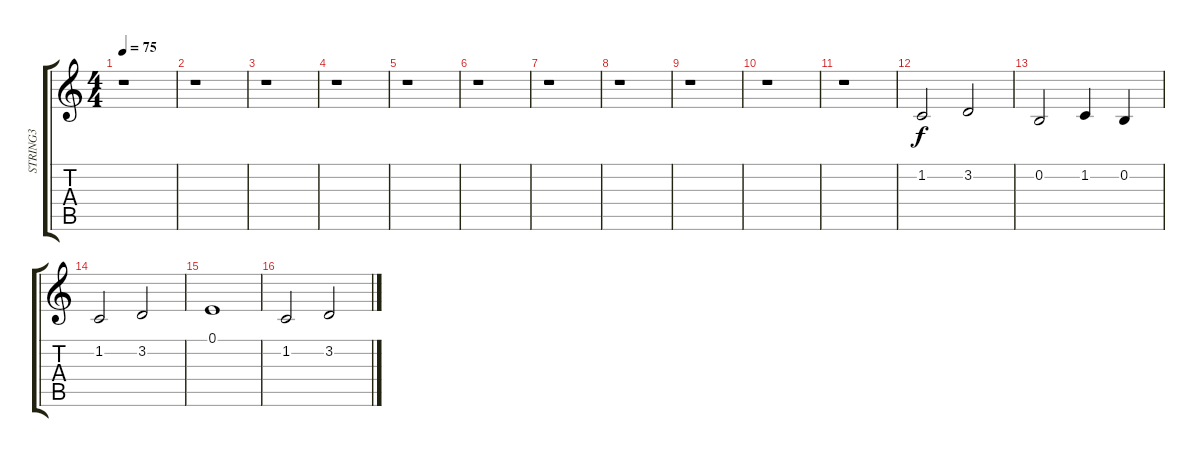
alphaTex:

\track ("STRING3" "STRING3") {instrument stringensemble1}
\staff {score tabs}
\tuning (E4 B3 G3 D3 A2 E2) {hide}
\ts (4 4)
\tempo 75
\clef g2
\ks c
r.1{dy f} |
r.1 |
r.1 |
r.1 |
r.1 |
r.1 |
r.1 |
r.1 |
r.1 |
r.1 |
r.1 |
1.2.2 3.2.2 |
0.2.2 1.2.4 0.2.4 |
1.2.2 3.2.2 |
0.1.1 |
1.2.2 3.2.2
